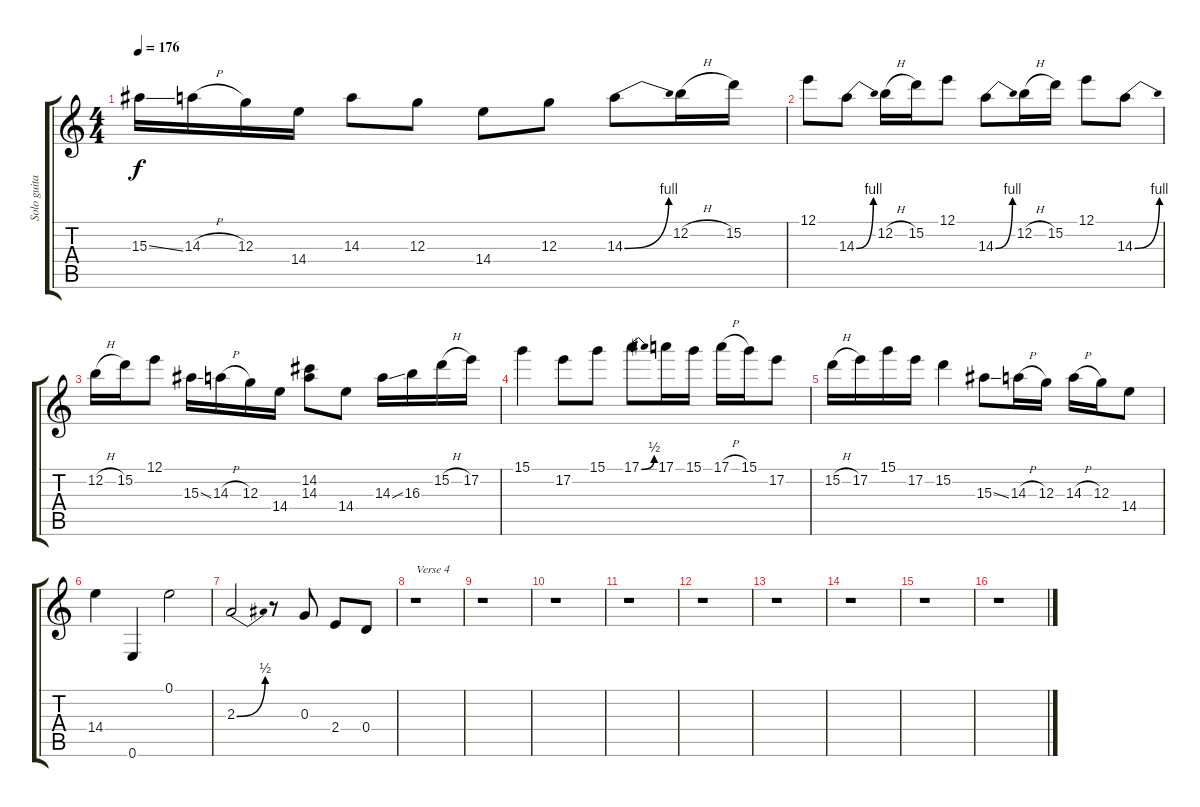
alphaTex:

\track ("Solo guitar" "Solo guita") {instrument overdrivenguitar}
\staff {score tabs}
\tuning (E4 B3 G3 D3 A2 E2) {hide}
\ts (4 4)
\tempo 176
\clef g2
\ks c
15.3{ss}.16{dy f} 14.3{h}.16 12.3.16 14.4.16 14.3.8 12.3.8 14.4.8 12.3.8 14.3{be (bend 0 0 60 4)}.8 12.2{h}.16 15.2.16 |
12.1.8 14.3{be (bend 0 0 60 4)}.8 12.2{h}.16 15.2.16 12.1.8 14.3{be (bend 0 0 60 4)}.8 12.2{h}.16 15.2.16 12.1.8 14.3{be (bend 0 0 60 4)}.8 |
12.2{h}.16 15.2.16 12.1.8 15.3{ss}.16 14.3{h}.16 12.3.16 14.4.16 (14.2 14.3).8 14.4.8 14.3{ss}.16 16.3.16 15.2{h}.16 17.2.16 |
15.1.4 17.2.8 15.1.8 17.1{be (bend 0 0 60 2)}.8 17.1.16 15.1.16 17.1{h}.16 15.1.16 17.2.8 |
15.2{h}.16 17.2.16 15.1.16 17.2.16 15.2.4 15.3{ss}.8 14.3{h}.16 12.3.16 14.3{h}.16 12.3.16 14.4.8 |
14.4.4 0.6.4 0.1.2 |
2.3{be (bend 0 0 60 2)}.2 r.8 0.3.8 2.4.8 0.4.8 |
r.1{txt "Verse 4"} |
r.1 |
r.1 |
r.1 |
r.1 |
r.1 |
r.1 |
r.1 |
r.1
